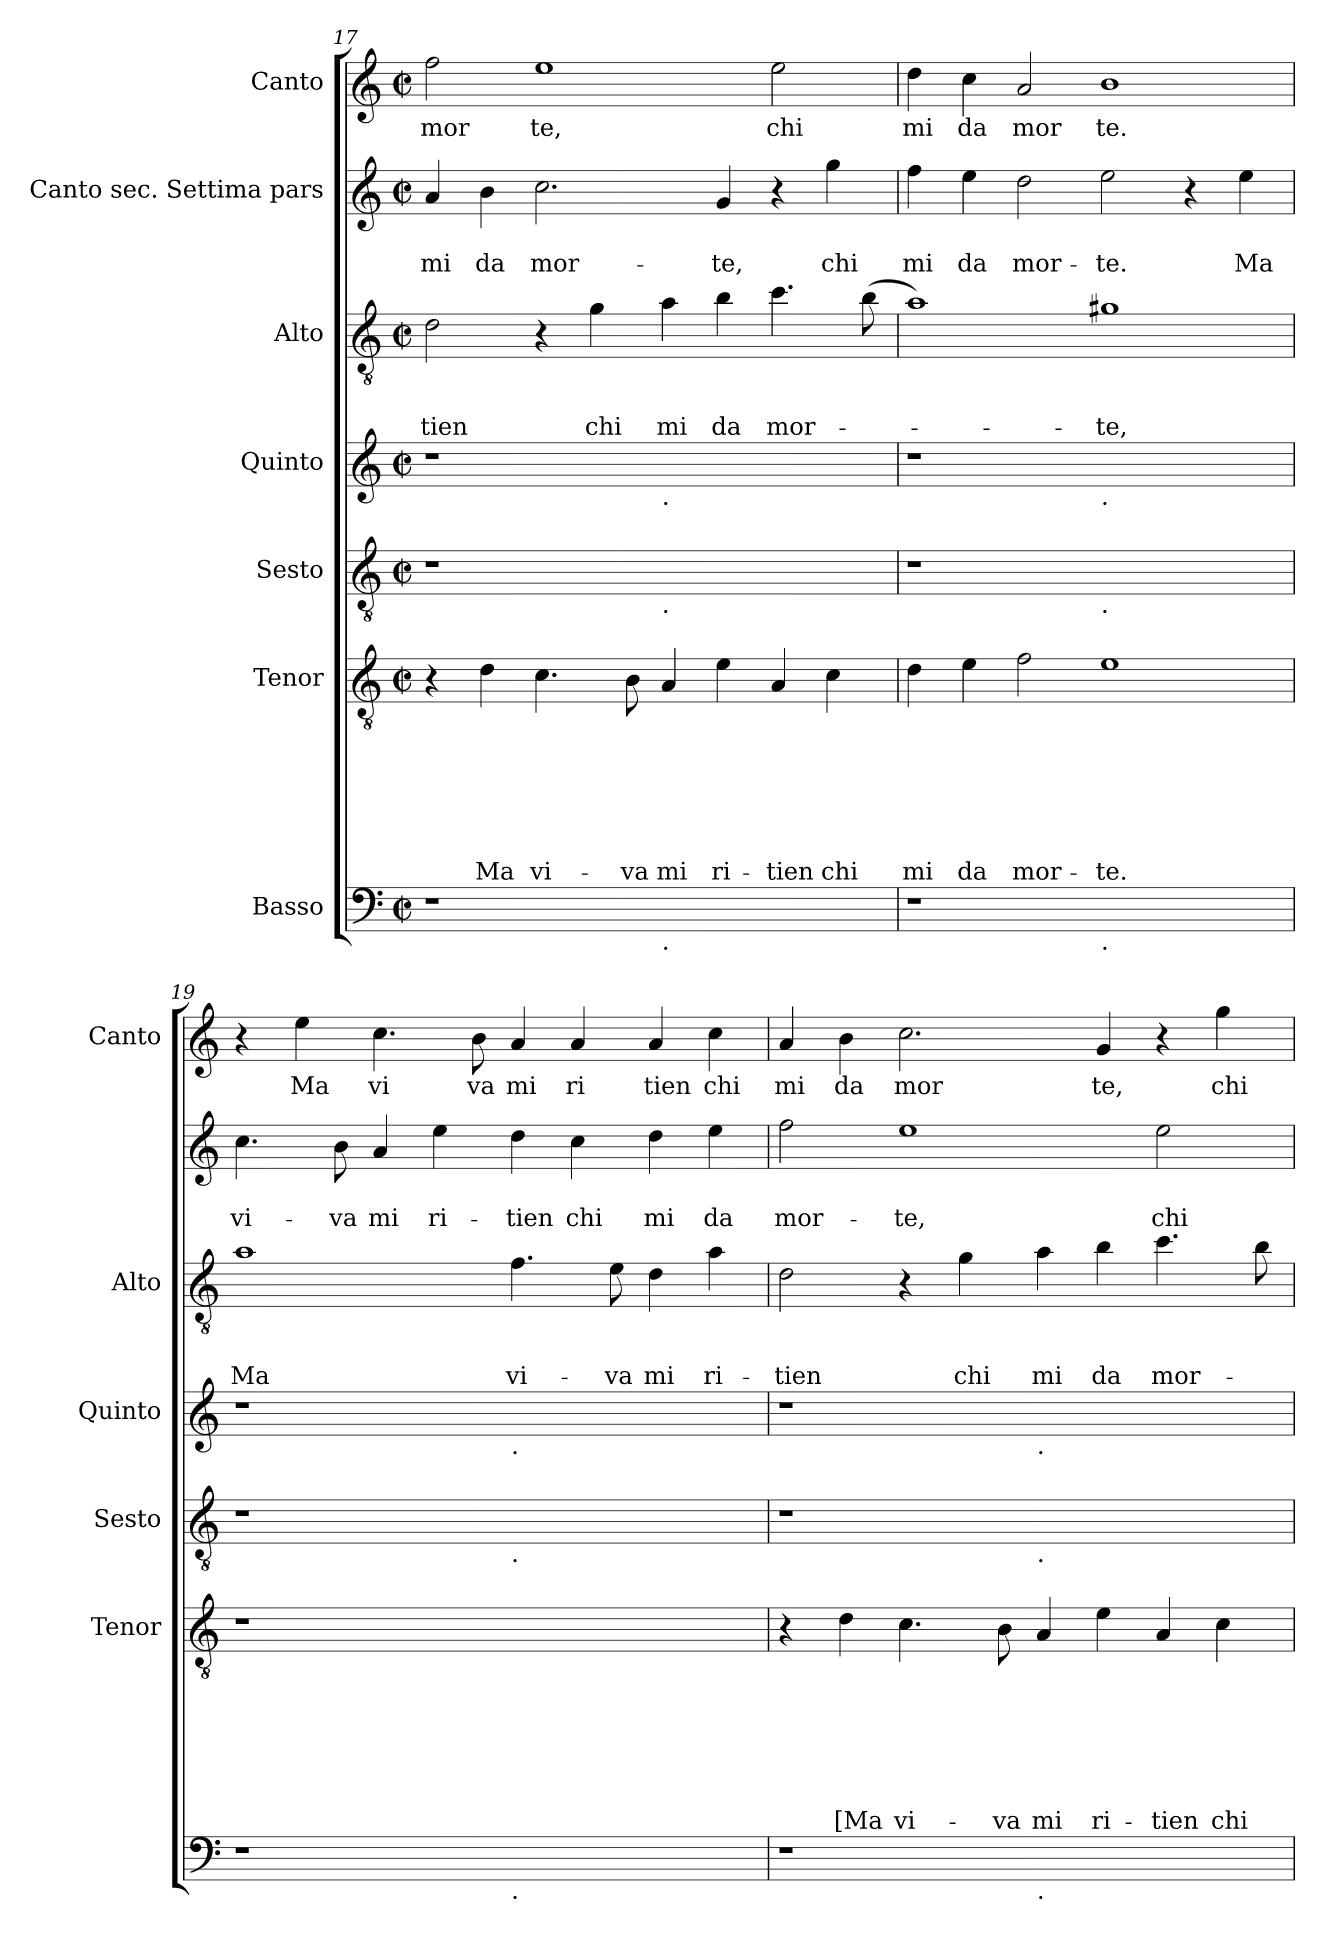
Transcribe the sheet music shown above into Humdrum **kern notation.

**kern	**kern	**text	**text	**text	**text	**text	**text	**text	**kern	**kern	**kern	**text	**text	**text	**kern	**text	**text	**kern	**text
*part7	*part6	*part6	*part6	*part6	*part6	*part6	*part6	*part6	*part5	*part4	*part3	*part3	*part3	*part3	*part2	*part2	*part2	*part1	*part1
*staff7	*staff6	*staff6	*staff6	*staff6	*staff6	*staff6	*staff6	*staff6	*staff5	*staff4	*staff3	*staff3	*staff3	*staff3	*staff2	*staff2	*staff2	*staff1	*staff1
*I"Basso	*I"Tenor	*	*	*	*	*	*	*	*I"Sesto	*I"Quinto	*I"Alto	*	*	*	*I"Canto sec. Settima pars	*	*	*I"Canto	*
*	*I'Tenor	*	*	*	*	*	*	*	*I'Sesto	*I'Quinto	*I'Alto	*	*	*	*	*	*	*I'Canto	*
!!LO:LB:g=z
*clefF4	*clefGv2	*	*	*	*	*	*	*	*clefGv2	*clefG2	*clefGv2	*	*	*	*clefG2	*	*	*clefG2	*
*k[]	*k[]	*	*	*	*	*	*	*	*k[]	*k[]	*k[]	*	*	*	*k[]	*	*	*k[]	*
*C:	*C:	*	*	*	*	*	*	*	*C:	*C:	*C:	*	*	*	*C:	*	*	*C:	*
*M2/2	*M2/2	*	*	*	*	*	*	*	*M2/2	*M2/2	*M2/2	*	*	*	*M2/2	*	*	*M2/2	*
*met(c|)	*met(c|)	*	*	*	*	*	*	*	*met(c|)	*met(c|)	*met(c|)	*	*	*	*met(c|)	*	*	*met(c|)	*
=17	=17	=17	=17	=17	=17	=17	=17	=17	=17	=17	=17	=17	=17	=17	=17	=17	=17	=17	=17
!	!	!	!	!	!	!	!	!	!	!	!	!	!	!LO:LY:b	!	!	!LO:LY:b	!	!LO:LY:b
1r	4r	.	.	.	.	.	.	.	1r	1r	2d\	.	.	tien	4a/	.	mi	2ff\	mor
!	!	!	!	!	!	!	!	!LO:LY:b	!	!	!	!	!	!	!	!	!LO:LY:b	!	!
.	4d\	.	.	.	.	.	.	Ma	.	.	.	.	.	.	4b\	.	da	.	.
!	!	!	!	!	!	!	!	!LO:LY:b	!	!	!	!	!	!	!	!	!LO:LY:b	!	!LO:LY:b
.	4.c\	.	.	.	.	.	.	vi-	.	.	4r	.	.	.	2.cc\	.	mor-	1ee	te,
!	!	!	!	!	!	!	!	!	!	!	!	!	!	!LO:LY:b	!	!	!	!	!
.	.	.	.	.	.	.	.	.	.	.	4g\	.	.	chi	.	.	.	.	.
!	!	!	!	!	!	!	!	!LO:LY:b	!	!	!	!	!	!	!	!	!	!	!
.	8B\	.	.	.	.	.	.	-va	.	.	.	.	.	.	.	.	.	.	.
!	!	!	!	!	!	!	!	!	!	!LO:TX:b:t=.	!	!	!	!	!	!	!	!	!
!	!	!	!	!	!	!	!	!	!LO:TX:b:t=.	!	!	!	!	!	!	!	!	!	!
!LO:TX:b:t=.	!	!	!	!	!	!	!	!	!	!	!	!	!	!	!	!	!	!	!
!	!	!	!	!	!	!	!	!LO:LY:b	!	!	!	!	!	!LO:LY:b	!	!	!	!	!
1ryy	4A/	.	.	.	.	.	.	mi	1ryy	1ryy	4a\	.	.	mi	.	.	.	.	.
!	!	!	!	!	!	!	!	!LO:LY:b	!	!	!	!	!	!LO:LY:b	!	!	!LO:LY:b	!	!
.	4e\	.	.	.	.	.	.	ri-	.	.	4b\	.	.	da	4g/	.	-te,	.	.
!	!	!	!	!	!	!	!	!LO:LY:b	!	!	!	!	!	!LO:LY:b	!	!	!	!	!LO:LY:b
.	4A/	.	.	.	.	.	.	-tien	.	.	4.cc\	.	.	mor-	4r	.	.	2ee\	chi
!	!	!	!	!	!	!	!	!LO:LY:b	!	!	!	!	!	!	!	!	!LO:LY:b	!	!
.	4c\	.	.	.	.	.	.	chi	.	.	.	.	.	.	4gg\	.	chi	.	.
.	.	.	.	.	.	.	.	.	.	.	(>8b\	.	.	.	.	.	.	.	.
=18	=18	=18	=18	=18	=18	=18	=18	=18	=18	=18	=18	=18	=18	=18	=18	=18	=18	=18	=18
!	!	!	!	!	!	!	!	!LO:LY:b	!	!	!	!	!	!	!	!	!LO:LY:b	!	!LO:LY:b
1r	4d\	.	.	.	.	.	.	mi	1r	1r	1a)	.	.	.	4ff\	.	mi	4dd\	mi
!	!	!	!	!	!	!	!	!LO:LY:b	!	!	!	!	!	!	!	!	!LO:LY:b	!	!LO:LY:b
.	4e\	.	.	.	.	.	.	da	.	.	.	.	.	.	4ee\	.	da	4cc\	da
!	!	!	!	!	!	!	!	!LO:LY:b	!	!	!	!	!	!	!	!	!LO:LY:b	!	!LO:LY:b
.	2f\	.	.	.	.	.	.	mor-	.	.	.	.	.	.	2dd\	.	mor-	2a/	mor
!	!	!	!	!	!	!	!	!	!	!LO:TX:b:t=.	!	!	!	!	!	!	!	!	!
!	!	!	!	!	!	!	!	!	!LO:TX:b:t=.	!	!	!	!	!	!	!	!	!	!
!LO:TX:b:t=.	!	!	!	!	!	!	!	!	!	!	!	!	!	!	!	!	!	!	!
!	!	!	!	!	!	!	!	!LO:LY:b	!	!	!	!	!	!LO:LY:b	!	!	!LO:LY:b	!	!LO:LY:b
1ryy	1e	.	.	.	.	.	.	-te.	1ryy	1ryy	1g#X	.	.	-te,	2ee\	.	-te.	1b	te.
.	.	.	.	.	.	.	.	.	.	.	.	.	.	.	4r	.	.	.	.
!	!	!	!	!	!	!	!	!	!	!	!	!	!	!	!	!	!LO:LY:b	!	!
.	.	.	.	.	.	.	.	.	.	.	.	.	.	.	4ee\	.	Ma	.	.
=19	=19	=19	=19	=19	=19	=19	=19	=19	=19	=19	=19	=19	=19	=19	=19	=19	=19	=19	=19
!	!	!	!	!	!	!	!	!	!	!	!	!	!	!LO:LY:b	!	!	!LO:LY:b	!	!
1r	1r	.	.	.	.	.	.	.	1r	1r	1a	.	.	Ma	4.cc\	.	vi-	4r	.
!	!	!	!	!	!	!	!	!	!	!	!	!	!	!	!	!	!	!	!LO:LY:b
.	.	.	.	.	.	.	.	.	.	.	.	.	.	.	.	.	.	4ee\	Ma
!	!	!	!	!	!	!	!	!	!	!	!	!	!	!	!	!	!LO:LY:b	!	!
.	.	.	.	.	.	.	.	.	.	.	.	.	.	.	8b\	.	-va	.	.
!	!	!	!	!	!	!	!	!	!	!	!	!	!	!	!	!	!LO:LY:b	!	!LO:LY:b
.	.	.	.	.	.	.	.	.	.	.	.	.	.	.	4a/	.	mi	4.cc\	vi
!	!	!	!	!	!	!	!	!	!	!	!	!	!	!	!	!	!LO:LY:b	!	!
.	.	.	.	.	.	.	.	.	.	.	.	.	.	.	4ee\	.	ri-	.	.
!	!	!	!	!	!	!	!	!	!	!	!	!	!	!	!	!	!	!	!LO:LY:b
.	.	.	.	.	.	.	.	.	.	.	.	.	.	.	.	.	.	8b\	va
!	!	!	!	!	!	!	!	!	!	!LO:TX:b:t=.	!	!	!	!	!	!	!	!	!
!	!	!	!	!	!	!	!	!	!LO:TX:b:t=.	!	!	!	!	!	!	!	!	!	!
!LO:TX:b:t=.	!	!	!	!	!	!	!	!	!	!	!	!	!	!	!	!	!	!	!
!	!	!	!	!	!	!	!	!	!	!	!	!	!	!LO:LY:b	!	!	!LO:LY:b	!	!LO:LY:b
1ryy	1ryy	.	.	.	.	.	.	.	1ryy	1ryy	4.f\	.	.	vi-	4dd\	.	-tien	4a/	mi
!	!	!	!	!	!	!	!	!	!	!	!	!	!	!	!	!	!LO:LY:b	!	!LO:LY:b
.	.	.	.	.	.	.	.	.	.	.	.	.	.	.	4cc\	.	chi	4a/	ri
!	!	!	!	!	!	!	!	!	!	!	!	!	!	!LO:LY:b	!	!	!	!	!
.	.	.	.	.	.	.	.	.	.	.	8e\	.	.	-va	.	.	.	.	.
!	!	!	!	!	!	!	!	!	!	!	!	!	!	!LO:LY:b	!	!	!LO:LY:b	!	!LO:LY:b
.	.	.	.	.	.	.	.	.	.	.	4d\	.	.	mi	4dd\	.	mi	4a/	tien
!	!	!	!	!	!	!	!	!	!	!	!	!	!	!LO:LY:b	!	!	!LO:LY:b	!	!LO:LY:b
.	.	.	.	.	.	.	.	.	.	.	4a\	.	.	ri-	4ee\	.	da	4cc\	chi
=20	=20	=20	=20	=20	=20	=20	=20	=20	=20	=20	=20	=20	=20	=20	=20	=20	=20	=20	=20
!	!	!	!	!	!	!	!	!	!	!	!	!	!	!LO:LY:b	!	!	!LO:LY:b	!	!LO:LY:b
1r	4r	.	.	.	.	.	.	.	1r	1r	2d\	.	.	-tien	2ff\	.	mor-	4a/	mi
!	!	!	!	!	!	!	!	!LO:LY:b	!	!	!	!	!	!	!	!	!	!	!LO:LY:b
.	4d\	.	.	.	.	.	.	[Ma	.	.	.	.	.	.	.	.	.	4b\	da
!	!	!	!	!	!	!	!	!LO:LY:b	!	!	!	!	!	!	!	!	!LO:LY:b	!	!LO:LY:b
.	4.c\	.	.	.	.	.	.	vi-	.	.	4r	.	.	.	1ee	.	-te,	2.cc\	mor
!	!	!	!	!	!	!	!	!	!	!	!	!	!	!LO:LY:b	!	!	!	!	!
.	.	.	.	.	.	.	.	.	.	.	4g\	.	.	chi	.	.	.	.	.
!	!	!	!	!	!	!	!	!LO:LY:b	!	!	!	!	!	!	!	!	!	!	!
.	8B\	.	.	.	.	.	.	-va	.	.	.	.	.	.	.	.	.	.	.
!	!	!	!	!	!	!	!	!	!	!LO:TX:b:t=.	!	!	!	!	!	!	!	!	!
!	!	!	!	!	!	!	!	!	!LO:TX:b:t=.	!	!	!	!	!	!	!	!	!	!
!LO:TX:b:t=.	!	!	!	!	!	!	!	!	!	!	!	!	!	!	!	!	!	!	!
!	!	!	!	!	!	!	!	!LO:LY:b	!	!	!	!	!	!LO:LY:b	!	!	!	!	!
1ryy	4A/	.	.	.	.	.	.	mi	1ryy	1ryy	4a\	.	.	mi	.	.	.	.	.
!	!	!	!	!	!	!	!	!LO:LY:b	!	!	!	!	!	!LO:LY:b	!	!	!	!	!LO:LY:b
.	4e\	.	.	.	.	.	.	ri-	.	.	4b\	.	.	da	.	.	.	4g/	te,
!	!	!	!	!	!	!	!	!LO:LY:b	!	!	!	!	!	!LO:LY:b	!	!	!LO:LY:b	!	!
.	4A/	.	.	.	.	.	.	-tien	.	.	4.cc\	.	.	mor-	2ee\	.	chi	4r	.
!	!	!	!	!	!	!	!	!LO:LY:b	!	!	!	!	!	!	!	!	!	!	!LO:LY:b
.	4c\	.	.	.	.	.	.	chi	.	.	.	.	.	.	.	.	.	4gg\	chi
.	.	.	.	.	.	.	.	.	.	.	8b\	.	.	.	.	.	.	.	.
=	=	=	=	=	=	=	=	=	=	=	=	=	=	=	=	=	=	=	=
*-	*-	*-	*-	*-	*-	*-	*-	*-	*-	*-	*-	*-	*-	*-	*-	*-	*-	*-	*-
